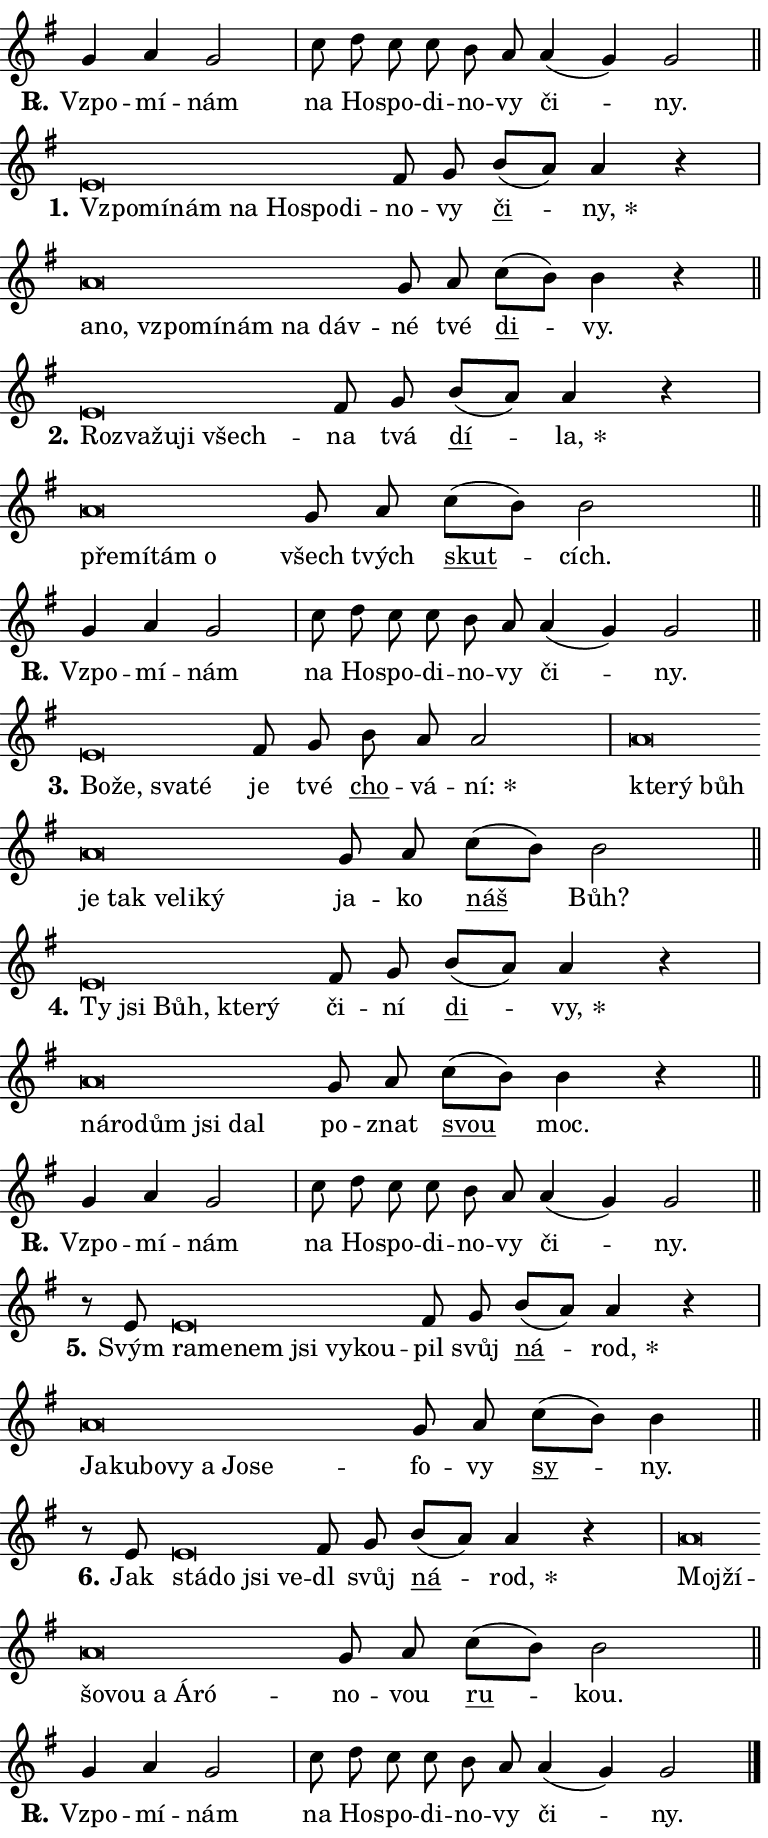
\version "2.24.0"
\header { tagline = "" }
\paper {
  indent = 0\cm
  top-margin = 0\cm
  right-margin = 0.13\cm % to fit lyric hyphens
  bottom-margin = 0\cm
  left-margin = 0\cm
  paper-width = 13\cm
  page-breaking = #ly:one-page-breaking
  system-system-spacing.basic-distance = #11
  score-system-spacing.basic-distance = #11
  ragged-last = ##f
}


%% Author: Thomas Morley
%% https://lists.gnu.org/archive/html/lilypond-user/2020-05/msg00002.html
#(define (line-position grob)
"Returns position of @var[grob} in current system:
   @code{'start}, if at first time-step
   @code{'end}, if at last time-step
   @code{'middle} otherwise
"
  (let* ((col (ly:item-get-column grob))
         (ln (ly:grob-object col 'left-neighbor))
         (rn (ly:grob-object col 'right-neighbor))
         (col-to-check-left (if (ly:grob? ln) ln col))
         (col-to-check-right (if (ly:grob? rn) rn col))
         (break-dir-left
           (and
             (ly:grob-property col-to-check-left 'non-musical #f)
             (ly:item-break-dir col-to-check-left)))
         (break-dir-right
           (and
             (ly:grob-property col-to-check-right 'non-musical #f)
             (ly:item-break-dir col-to-check-right))))
        (cond ((eqv? 1 break-dir-left) 'start)
              ((eqv? -1 break-dir-right) 'end)
              (else 'middle))))

#(define (tranparent-at-line-position vctor)
  (lambda (grob)
  "Relying on @code{line-position} select the relevant enry from @var{vctor}.
Used to determine transparency,"
    (case (line-position grob)
      ((end) (not (vector-ref vctor 0)))
      ((middle) (not (vector-ref vctor 1)))
      ((start) (not (vector-ref vctor 2))))))

noteHeadBreakVisibility =
#(define-music-function (break-visibility)(vector?)
"Makes @code{NoteHead}s transparent relying on @var{break-visibility}"
#{
  \override NoteHead.transparent =
    #(tranparent-at-line-position break-visibility)
#})

#(define delete-ledgers-for-transparent-note-heads
  (lambda (grob)
    "Reads whether a @code{NoteHead} is transparent.
If so this @code{NoteHead} is removed from @code{'note-heads} from
@var{grob}, which is supposed to be @code{LedgerLineSpanner}.
As a result ledgers are not printed for this @code{NoteHead}"
    (let* ((nhds-array (ly:grob-object grob 'note-heads))
           (nhds-list
             (if (ly:grob-array? nhds-array)
                 (ly:grob-array->list nhds-array)
                 '()))
           ;; Relies on the transparent-property being done before
           ;; Staff.LedgerLineSpanner.after-line-breaking is executed.
           ;; This is fragile ...
           (to-keep
             (remove
               (lambda (nhd)
                 (ly:grob-property nhd 'transparent #f))
               nhds-list)))
      ;; TODO find a better method to iterate over grob-arrays, similiar
      ;; to filter/remove etc for lists
      ;; For now rebuilt from scratch
      (set! (ly:grob-object grob 'note-heads)  '())
      (for-each
        (lambda (nhd)
          (ly:pointer-group-interface::add-grob grob 'note-heads nhd))
        to-keep))))

squashNotes = {
  \override NoteHead.X-extent = #'(-0.2 . 0.2)
  \override NoteHead.Y-extent = #'(-0.75 . 0)
  \override NoteHead.stencil =
    #(lambda (grob)
       (let ((pos (ly:grob-property grob 'staff-position)))
         (begin
           (if (< pos -7) (display "ERROR: Lower brevis then expected\n") (display ""))
           (if (<= pos -6) ly:text-interface::print ly:note-head::print))))
}
unSquashNotes = {
  \revert NoteHead.X-extent
  \revert NoteHead.Y-extent
  \revert NoteHead.stencil
}

hideNotes = \noteHeadBreakVisibility #begin-of-line-visible
unHideNotes = \noteHeadBreakVisibility #all-visible

% work-around for resetting accidentals
% https://lilypond.org/doc/v2.23/Documentation/notation/displaying-rhythms#unmetered-music
cadenzaMeasure = {
  \cadenzaOff
  \partial 1024 s1024
  \cadenzaOn
}

#(define-markup-command (accent layout props text) (markup?)
  "Underline accented syllable"
  (interpret-markup layout props
    #{\markup \override #'(offset . 4.3) \underline { #text }#}))

responsum = \markup \concat {
  "R" \hspace #-1.05 \path #0.1 #'((moveto 0 0.07) (lineto 0.9 0.8)) \hspace #0.05 "."
}

spaceSize = #0.6828661417322834 % exact space size for TeX Gyre Schola

\layout {
  \context {
    \Staff
    \remove "Time_signature_engraver"
    \override LedgerLineSpanner.after-line-breaking = #delete-ledgers-for-transparent-note-heads
  }
  \context {
    \Lyrics {
      \override LyricSpace.minimum-distance = \spaceSize
      \override LyricText.font-name = #"TeX Gyre Schola"
      \override LyricText.font-size = 1
      \override StanzaNumber.font-name = #"TeX Gyre Schola Bold"
      \override StanzaNumber.font-size = 1
    }
  }
  \context {
    \Score 
    \override NoteHead.text =
      #(lambda (grob) 
        (let ((pos (ly:grob-property grob 'staff-position)))
          #{\markup {
            \combine
              \halign #-0.55 \raise #(if (= pos -6) 0 0.5) \override #'(thickness . 2) \draw-line #'(3.2 . 0)
              \musicglyph "noteheads.sM1"
          }#}))
  }
}

% magnetic-lyrics.ily
%
%   written by
%     Jean Abou Samra <jean@abou-samra.fr>
%     Werner Lemberg <wl@gnu.org>
%
%   adapted by
%     Jiri Hon <jiri.hon@gmail.com>
%
% Version 2022-Apr-15

% https://www.mail-archive.com/lilypond-user@gnu.org/msg149350.html

#(define (Left_hyphen_pointer_engraver context)
   "Collect syllable-hyphen-syllable occurrences in lyrics and store
them in properties.  This engraver only looks to the left.  For
example, if the lyrics input is @code{foo -- bar}, it does the
following.

@itemize @bullet
@item
Set the @code{text} property of the @code{LyricHyphen} grob between
@q{foo} and @q{bar} to @code{foo}.

@item
Set the @code{left-hyphen} property of the @code{LyricText} grob with
text @q{foo} to the @code{LyricHyphen} grob between @q{foo} and
@q{bar}.
@end itemize

Use this auxiliary engraver in combination with the
@code{lyric-@/text::@/apply-@/magnetic-@/offset!} hook."
   (let ((hyphen #f)
         (text #f))
     (make-engraver
      (acknowledgers
       ((lyric-syllable-interface engraver grob source-engraver)
        (set! text grob)))
      (end-acknowledgers
       ((lyric-hyphen-interface engraver grob source-engraver)
        ;(when (not (grob::has-interface grob 'lyric-space-interface))
          (set! hyphen grob)));)
      ((stop-translation-timestep engraver)
       (when (and text hyphen)
         (ly:grob-set-object! text 'left-hyphen hyphen))
       (set! text #f)
       (set! hyphen #f)))))

#(define (lyric-text::apply-magnetic-offset! grob)
   "If the space between two syllables is less than the value in
property @code{LyricText@/.details@/.squash-threshold}, move the right
syllable to the left so that it gets concatenated with the left
syllable.

Use this function as a hook for
@code{LyricText@/.after-@/line-@/breaking} if the
@code{Left_@/hyphen_@/pointer_@/engraver} is active."
   (let ((hyphen (ly:grob-object grob 'left-hyphen #f)))
     (when hyphen
       (let ((left-text (ly:spanner-bound hyphen LEFT)))
         (when (grob::has-interface left-text 'lyric-syllable-interface)
           (let* ((common (ly:grob-common-refpoint grob left-text X))
                  (this-x-ext (ly:grob-extent grob common X))
                  (left-x-ext
                   (begin
                     ;; Trigger magnetism for left-text.
                     (ly:grob-property left-text 'after-line-breaking)
                     (ly:grob-extent left-text common X)))
                  ;; `delta` is the gap width between two syllables.
                  (delta (- (interval-start this-x-ext)
                            (interval-end left-x-ext)))
                  (details (ly:grob-property grob 'details))
                  (threshold (assoc-get 'squash-threshold details 0.2)))
             (when (< delta threshold)
               (let* (;; We have to manipulate the input text so that
                      ;; ligatures crossing syllable boundaries are not
                      ;; disabled.  For languages based on the Latin
                      ;; script this is essentially a beautification.
                      ;; However, for non-Western scripts it can be a
                      ;; necessity.
                      (lt (ly:grob-property left-text 'text))
                      (rt (ly:grob-property grob 'text))
                      (is-space (grob::has-interface hyphen 'lyric-space-interface))
                      (space (if is-space " " ""))
                      (extra-delta (if is-space spaceSize 0))
                      ;; Append new syllable.
                      (ltrt-space (if (and (string? lt) (string? rt))
                                (string-append lt space rt)
                                (make-concat-markup (list lt space rt))))
                      ;; Right-align `ltrt` to the right side.
                      (ltrt-space-markup (grob-interpret-markup
                               grob
                               (make-translate-markup
                                (cons (interval-length this-x-ext) 0)
                                (make-right-align-markup ltrt-space)))))
                 (begin
                   ;; Don't print `left-text`.
                   (ly:grob-set-property! left-text 'stencil #f)
                   ;; Set text and stencil (which holds all collected
                   ;; syllables so far) and shift it to the left.
                   (ly:grob-set-property! grob 'text ltrt-space)
                   (ly:grob-set-property! grob 'stencil ltrt-space-markup)
                   (ly:grob-translate-axis! grob (- (- delta extra-delta)) X))))))))))


#(define (lyric-hyphen::displace-bounds-first grob)
   ;; Make very sure this callback isn't triggered too early.
   (let ((left (ly:spanner-bound grob LEFT))
         (right (ly:spanner-bound grob RIGHT)))
     (ly:grob-property left 'after-line-breaking)
     (ly:grob-property right 'after-line-breaking)
     (ly:lyric-hyphen::print grob)))

squashThreshold = #0.4

\layout {
  \context {
    \Lyrics
    \consists #Left_hyphen_pointer_engraver
    \override LyricText.after-line-breaking =
      #lyric-text::apply-magnetic-offset!
    \override LyricHyphen.stencil = #lyric-hyphen::displace-bounds-first
    \override LyricText.details.squash-threshold = \squashThreshold
    \override LyricHyphen.minimum-distance = 0
    \override LyricHyphen.minimum-length = \squashThreshold
  }
}

squashText = \override LyricText.details.squash-threshold = 9999
unSquashText = \override LyricText.details.squash-threshold = \squashThreshold

leftText = \override LyricText.self-alignment-X = #LEFT
unLeftText = \revert LyricText.self-alignment-X

starOffset = #(lambda (grob) 
                (let ((x_offset (ly:self-alignment-interface::aligned-on-x-parent grob)))
                  (if (= x_offset 0) 0 (+ x_offset 1.2))))

star = #(define-music-function (syllable)(string?)
"Append star separator at the end of a syllable"
#{
  \once \override LyricText.X-offset = #starOffset
  \lyricmode { \markup {
    #syllable
    \override #'((font-name . "TeX Gyre Schola Bold")) \hspace #0.2 \lower #0.65 \larger "*"
  } }
#})

starAccent = #(define-music-function (syllable)(string?)
"Append star separator at the end of a syllable and make accent"
#{
  \once \override LyricText.X-offset = #starOffset
  \lyricmode { \markup {
    \accent #syllable
    \override #'((font-name . "TeX Gyre Schola Bold")) \hspace #0.2 \lower #0.65 \larger "*"
  } }
#})

breath = #(define-music-function (syllable)(string?)
"Append breathing indicator at the end of a syllable"
#{
  \lyricmode { \markup { #syllable "+" } }
#})

optionalBreath = #(define-music-function (syllable)(string?)
"Append optional breathing indicator at the end of a syllable"
#{
  \lyricmode { \markup { #syllable "(+)" } }
#})


\score {
    <<
        \new Voice = "melody" { \cadenzaOn \key g \major \relative { g'4 a g2 \cadenzaMeasure \bar "|" c8 d \bar "" c c \bar "" b a \bar "" a4( g) g2 \cadenzaMeasure \bar "||" \break } }
        \new Lyrics \lyricsto "melody" { \lyricmode { \set stanza = \responsum
Vzpo -- mí -- nám na Ho -- spo -- di -- no -- vy či -- ny. } }
    >>
    \layout {}
}

\score {
    <<
        \new Voice = "melody" { \cadenzaOn \key g \major \relative { \squashNotes e'\breve*1/16 \hideNotes \breve*1/16 \bar "" \breve*1/16 \bar "" \breve*1/16 \bar "" \breve*1/16 \bar "" \breve*1/16 \breve*1/16 \bar "" \unHideNotes \unSquashNotes fis8 g \bar "" b[( a)] a4 r \cadenzaMeasure \bar "|" \squashNotes a\breve*1/16 \hideNotes \breve*1/16 \bar "" \breve*1/16 \bar "" \breve*1/16 \bar "" \breve*1/16 \bar "" \breve*1/16 \breve*1/16 \bar "" \unHideNotes \unSquashNotes g8 a \bar "" c[( b)] b4 r \cadenzaMeasure \bar "||" \break } }
        \new Lyrics \lyricsto "melody" { \lyricmode { \set stanza = "1."
\leftText Vzpo -- \squashText mí -- nám na Ho -- spo -- di -- \unLeftText \unSquashText no -- vy \markup \accent či -- \star ny, \leftText a -- \squashText no, vzpo -- mí -- nám na dáv -- \unLeftText \unSquashText né tvé \markup \accent di -- vy. } }
    >>
    \layout {}
}

\score {
    <<
        \new Voice = "melody" { \cadenzaOn \key g \major \relative { \squashNotes e'\breve*1/16 \hideNotes \breve*1/16 \bar "" \breve*1/16 \bar "" \breve*1/16 \breve*1/16 \bar "" \unHideNotes \unSquashNotes fis8 g \bar "" b[( a)] a4 r \cadenzaMeasure \bar "|" \squashNotes a\breve*1/16 \hideNotes \breve*1/16 \bar "" \breve*1/16 \breve*1/16 \bar "" \unHideNotes \unSquashNotes g8 a \bar "" c[( b)] b2 \cadenzaMeasure \bar "||" \break } }
        \new Lyrics \lyricsto "melody" { \lyricmode { \set stanza = "2."
\leftText Roz -- \squashText va -- žu -- ji všech -- \unLeftText \unSquashText na tvá \markup \accent dí -- \star la, \leftText pře -- \squashText mí -- tám o \unLeftText \unSquashText všech tvých \markup \accent skut -- cích. } }
    >>
    \layout {}
}

\score {
    <<
        \new Voice = "melody" { \cadenzaOn \key g \major \relative { g'4 a g2 \cadenzaMeasure \bar "|" c8 d \bar "" c c \bar "" b a \bar "" a4( g) g2 \cadenzaMeasure \bar "||" \break } }
        \new Lyrics \lyricsto "melody" { \lyricmode { \set stanza = \responsum
Vzpo -- mí -- nám na Ho -- spo -- di -- no -- vy či -- ny. } }
    >>
    \layout {}
}

\score {
    <<
        \new Voice = "melody" { \cadenzaOn \key g \major \relative { \squashNotes e'\breve*1/16 \hideNotes \breve*1/16 \bar "" \breve*1/16 \breve*1/16 \bar "" \unHideNotes \unSquashNotes fis8 g \bar "" b a a2 \cadenzaMeasure \bar "|" \squashNotes a\breve*1/16 \hideNotes \breve*1/16 \bar "" \breve*1/16 \bar "" \breve*1/16 \bar "" \breve*1/16 \bar "" \breve*1/16 \bar "" \breve*1/16 \breve*1/16 \bar "" \unHideNotes \unSquashNotes g8 a \bar "" c[( b)] b2 \cadenzaMeasure \bar "||" \break } }
        \new Lyrics \lyricsto "melody" { \lyricmode { \set stanza = "3."
\leftText Bo -- \squashText že, sva -- té \unLeftText \unSquashText je tvé \markup \accent cho -- vá -- \star ní: \leftText kte -- \squashText rý bůh je tak ve -- li -- ký \unLeftText \unSquashText ja -- ko \markup \accent náš Bůh? } }
    >>
    \layout {}
}

\score {
    <<
        \new Voice = "melody" { \cadenzaOn \key g \major \relative { \squashNotes e'\breve*1/16 \hideNotes \breve*1/16 \bar "" \breve*1/16 \bar "" \breve*1/16 \breve*1/16 \bar "" \unHideNotes \unSquashNotes fis8 g \bar "" b[( a)] a4 r \cadenzaMeasure \bar "|" \squashNotes a\breve*1/16 \hideNotes \breve*1/16 \bar "" \breve*1/16 \bar "" \breve*1/16 \breve*1/16 \bar "" \unHideNotes \unSquashNotes g8 a \bar "" c[( b)] b4 r \cadenzaMeasure \bar "||" \break } }
        \new Lyrics \lyricsto "melody" { \lyricmode { \set stanza = "4."
\leftText Ty \squashText jsi Bůh, kte -- rý \unLeftText \unSquashText či -- ní \markup \accent di -- \star vy, \leftText ná -- \squashText ro -- dům jsi dal \unLeftText \unSquashText po -- znat \markup \accent svou moc. } }
    >>
    \layout {}
}

\score {
    <<
        \new Voice = "melody" { \cadenzaOn \key g \major \relative { g'4 a g2 \cadenzaMeasure \bar "|" c8 d \bar "" c c \bar "" b a \bar "" a4( g) g2 \cadenzaMeasure \bar "||" \break } }
        \new Lyrics \lyricsto "melody" { \lyricmode { \set stanza = \responsum
Vzpo -- mí -- nám na Ho -- spo -- di -- no -- vy či -- ny. } }
    >>
    \layout {}
}

\score {
    <<
        \new Voice = "melody" { \cadenzaOn \key g \major \relative { r8 e'8 \squashNotes e\breve*1/16 \hideNotes \breve*1/16 \bar "" \breve*1/16 \bar "" \breve*1/16 \bar "" \breve*1/16 \breve*1/16 \bar "" \unHideNotes \unSquashNotes fis8 g \bar "" b[( a)] a4 r \cadenzaMeasure \bar "|" \squashNotes a\breve*1/16 \hideNotes \breve*1/16 \bar "" \breve*1/16 \bar "" \breve*1/16 \bar "" \breve*1/16 \bar "" \breve*1/16 \breve*1/16 \bar "" \unHideNotes \unSquashNotes g8 a \bar "" c[( b)] b4 \cadenzaMeasure \bar "||" \break } }
        \new Lyrics \lyricsto "melody" { \lyricmode { \set stanza = "5."
Svým \leftText ra -- \squashText me -- nem jsi vy -- kou -- \unLeftText \unSquashText pil svůj \markup \accent ná -- \star rod, \leftText Ja -- \squashText ku -- bo -- vy a Jo -- se -- \unLeftText \unSquashText fo -- vy \markup \accent sy -- ny. } }
    >>
    \layout {}
}

\score {
    <<
        \new Voice = "melody" { \cadenzaOn \key g \major \relative { r8 e'8 \squashNotes e\breve*1/16 \hideNotes \breve*1/16 \bar "" \breve*1/16 \breve*1/16 \bar "" \unHideNotes \unSquashNotes fis8 g \bar "" b[( a)] a4 r \cadenzaMeasure \bar "|" \squashNotes a\breve*1/16 \hideNotes \breve*1/16 \bar "" \breve*1/16 \bar "" \breve*1/16 \bar "" \breve*1/16 \bar "" \breve*1/16 \breve*1/16 \bar "" \unHideNotes \unSquashNotes g8 a \bar "" c[( b)] b2 \cadenzaMeasure \bar "||" \break } }
        \new Lyrics \lyricsto "melody" { \lyricmode { \set stanza = "6."
Jak \leftText stá -- \squashText do jsi ve -- \unLeftText \unSquashText dl svůj \markup \accent ná -- \star rod, \leftText Moj -- \squashText ží -- šo -- vou a Á -- ró -- \unLeftText \unSquashText no -- vou \markup \accent ru -- kou. } }
    >>
    \layout {}
}

\score {
    <<
        \new Voice = "melody" { \cadenzaOn \key g \major \relative { g'4 a g2 \cadenzaMeasure \bar "|" c8 d \bar "" c c \bar "" b a \bar "" a4( g) g2 \cadenzaMeasure \bar "||" \break } \bar "|." }
        \new Lyrics \lyricsto "melody" { \lyricmode { \set stanza = \responsum
Vzpo -- mí -- nám na Ho -- spo -- di -- no -- vy či -- ny. } }
    >>
    \layout {}
}
